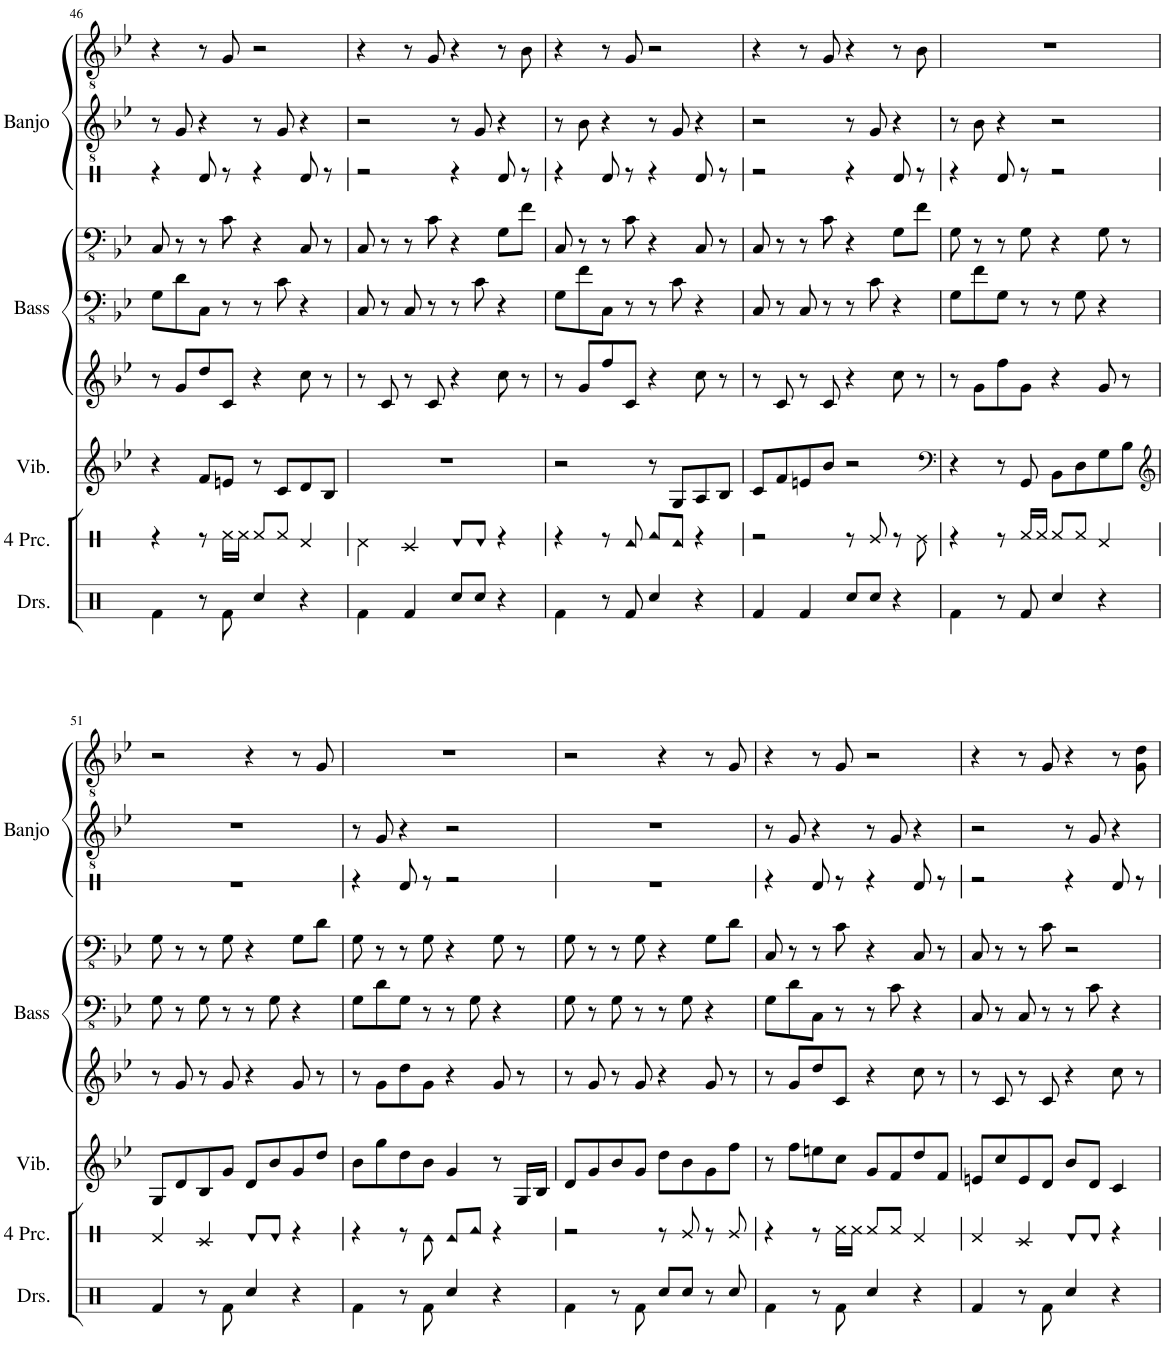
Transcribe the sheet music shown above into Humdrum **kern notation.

**kern	**kern	**kern	**kern	**kern	**kern
*part6	*part5	*part4	*part3	*part2	*part1
*staff6	*staff5	*staff4	*staff3	*staff2	*staff1
*I"Vibraphone	*I"Pitched Bongos	*I"Guitar 2	*I"Guitar 1	*I"Banjo 2	*I"Banjo 1
*I'Vib.	*	*	*	*I'Banjo	*
!!LO:PB:g=z
*clefG2	*clefG2	*clefFv4	*clefFv4	*clefGv2	*clefGv2
*k[b-e-]	*k[b-e-]	*k[b-e-]	*k[b-e-]	*k[b-e-]	*k[b-e-]
*M4/4	*M4/4	*M4/4	*M4/4	*M4/4	*M4/4
=46	=46	=46	=46	=46	=46
4r	8r	8GG\L	8CC/	8r	4r
.	8g/L	8D\	8r	8G/	.
8f/L	8dd/	8CC\J	8r	4r	8r
8en/J	8c/J	8r	8C\	.	8G/
8r	4r	8r	4r	8r	2r
8c/L	.	8C\	.	8G/	.
8d/	8cc\	4r	8CC/	4r	.
8B-/J	8r	.	8r	.	.
=47	=47	=47	=47	=47	=47
1r	8r	8CC/	8CC/	2r	4r
.	8c/	8r	8r	.	.
.	8r	8CC/	8r	.	8r
.	8c/	8r	8C\	.	8G/
.	4r	8r	4r	8r	4r
.	.	8C\	.	8G/	.
.	8cc\	4r	8GG\L	4r	8r
.	8r	.	8F\J	.	8B-\
=48	=48	=48	=48	=48	=48
2r	8r	8GG\L	8CC/	8r	4r
.	8g/L	8F\	8r	8B-\	.
.	8ff/	8CC\J	8r	4r	8r
.	8c/J	8r	8C\	.	8G/
8r	4r	8r	4r	8r	2r
8G/L	.	8C\	.	8G/	.
8A/	8cc\	4r	8CC/	4r	.
8B-/J	8r	.	8r	.	.
=49	=49	=49	=49	=49	=49
8c/L	8r	8CC/	8CC/	2r	4r
8f/	8c/	8r	8r	.	.
8en/	8r	8CC/	8r	.	8r
8b-/J	8c/	8r	8C\	.	8G/
2r	4r	8r	4r	8r	4r
.	.	8C\	.	8G/	.
.	8cc\	4r	8GG\L	4r	8r
.	8r	.	8F\J	.	8B-\
=50	=50	=50	=50	=50	=50
*clefF4	*	*	*	*	*
4r	8r	8GG\L	8GG\	8r	1r
.	8g\L	8F\	8r	8B-\	.
8r	8ff\	8GG\J	8r	4r	.
8GG/	8g\J	8r	8GG\	.	.
8BB-\L	4r	8r	4r	2r	.
8D\	.	8GG\	.	.	.
8G\	8g/	4r	8GG\	.	.
8B-\J	8r	.	8r	.	.
!!LO:LB:g=z
=51	=51	=51	=51	=51	=51
*clefG2	*	*	*	*	*
8G/L	8r	8GG\	8GG\	1r	2r
8d/	8g/	8r	8r	.	.
8B-/	8r	8GG\	8r	.	.
8g/J	8g/	8r	8GG\	.	.
8d/L	4r	8r	4r	.	4r
8b-/	.	8GG\	.	.	.
8g/	8g/	4r	8GG\L	.	8r
8dd/J	8r	.	8D\J	.	8G/
=52	=52	=52	=52	=52	=52
8b-\L	8r	8GG\L	8GG\	8r	1r
8gg\	8g\L	8D\	8r	8G/	.
8dd\	8dd\	8GG\J	8r	4r	.
8b-\J	8g\J	8r	8GG\	.	.
4g/	4r	8r	4r	2r	.
.	.	8GG\	.	.	.
8r	8g/	4r	8GG\	.	.
16G/LL	8r	.	8r	.	.
16B-/JJ	.	.	.	.	.
=53	=53	=53	=53	=53	=53
8d/L	8r	8GG\	8GG\	1r	2r
8g/	8g/	8r	8r	.	.
8b-/	8r	8GG\	8r	.	.
8g/J	8g/	8r	8GG\	.	.
8dd\L	4r	8r	4r	.	4r
8b-\	.	8GG\	.	.	.
8g\	8g/	4r	8GG\L	.	8r
8ff\J	8r	.	8D\J	.	8G/
=54	=54	=54	=54	=54	=54
8r	8r	8GG\L	8CC/	8r	4r
8ff\L	8g/L	8D\	8r	8G/	.
8een\	8dd/	8CC\J	8r	4r	8r
8cc\J	8c/J	8r	8C\	.	8G/
8g/L	4r	8r	4r	8r	2r
8f/	.	8C\	.	8G/	.
8dd/	8cc\	4r	8CC/	4r	.
8f/J	8r	.	8r	.	.
=55	=55	=55	=55	=55	=55
8en/L	8r	8CC/	8CC/	2r	4r
8cc/	8c/	8r	8r	.	.
8e/	8r	8CC/	8r	.	8r
8d/J	8c/	8r	8C\	.	8G/
8b-/L	4r	8r	2r	8r	4r
8d/J	.	8C\	.	8G/	.
4c/	8cc\	4r	.	4r	8r
.	8r	.	.	.	8G\ 8d\
=	=	=	=	=	=
*-	*-	*-	*-	*-	*-
